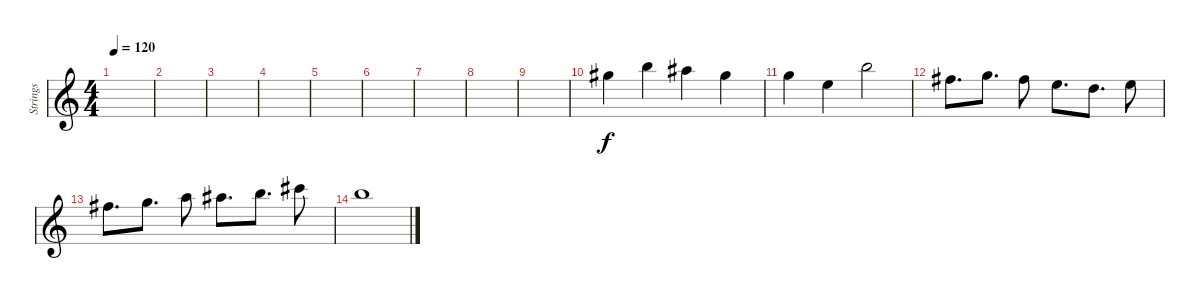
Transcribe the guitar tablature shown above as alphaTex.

\track ("Strings" "Strings") {instrument stringensemble1}
\staff {score}
\tuning (E4 B3 G3 D3 A2 E2) {hide}
\ts (4 4)
\tempo 120
\clef g2
\ks c
|
|
|
|
|
|
|
|
|
16.1.4 19.1.4 18.1.4 16.1.4 |
15.1.4 12.1.4 19.1.2 |
14.1.8{d} 15.1.8{d} 14.1.8 12.1.8{d} 10.1.8{d} 12.1.8 |
14.1.8{d} 15.1.8{d} 17.1.8 18.1.8{d} 19.1.8{d} 21.1.8 |
19.1.1
